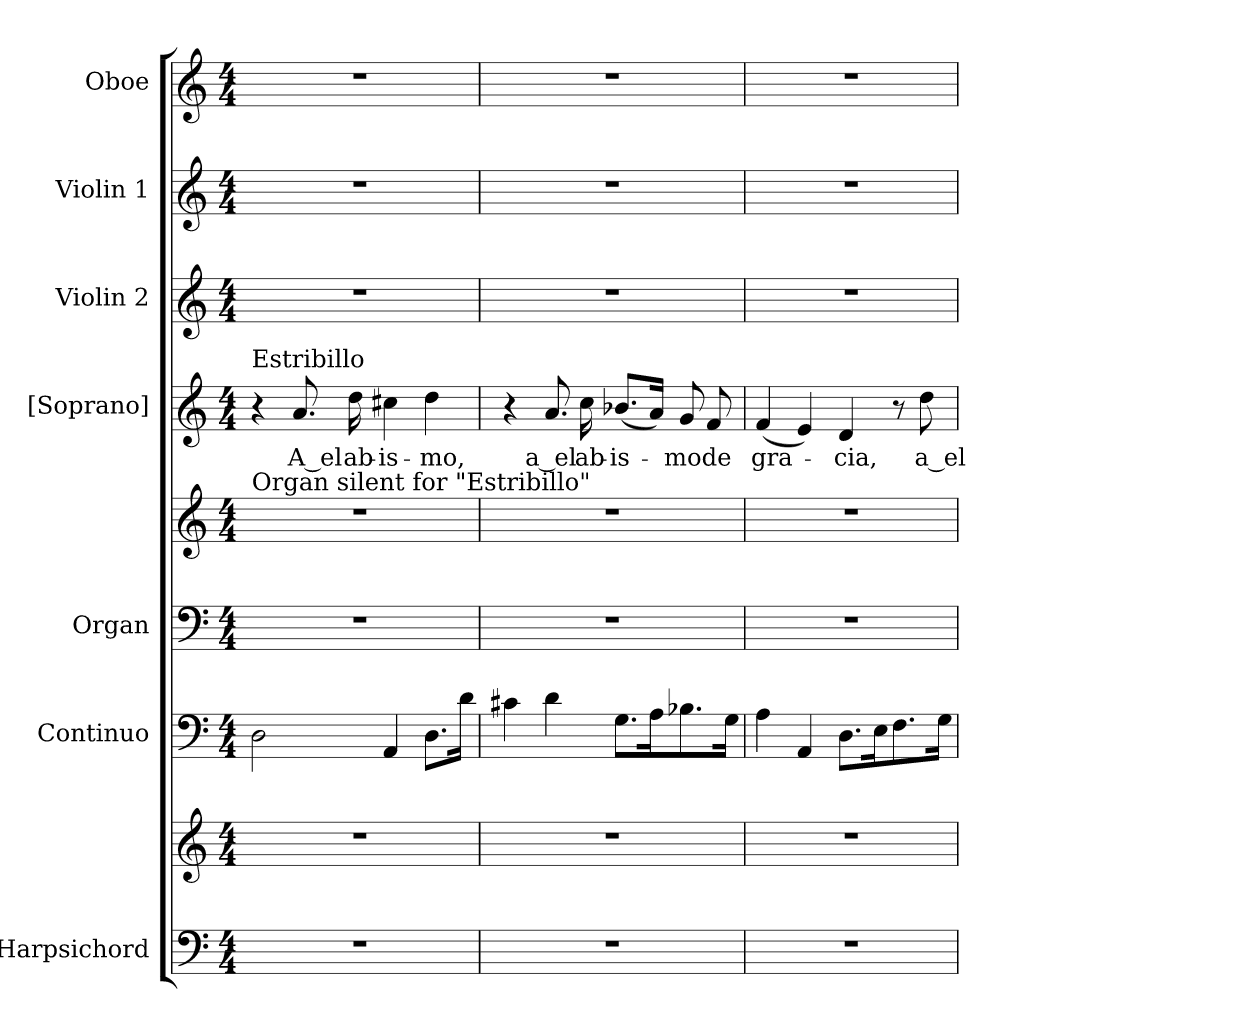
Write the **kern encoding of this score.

**kern	**kern	**kern	**kern	**kern	**kern	**text	**kern	**kern	**kern
*part7	*part7	*part6	*part5	*part5	*part4	*part4	*part3	*part2	*part1
*staff9	*staff8	*staff7	*staff6	*staff5	*staff4	*staff4	*staff3	*staff2	*staff1
*I"Harpsichord	*	*I"Continuo	*I"Organ	*	*I"[Soprano]	*	*I"Violin 2	*I"Violin 1	*I"Oboe
*	*	*I'Cont.	*I'Org.	*	*I'S.	*	*I'Vln. 2	*I'Vln. 1	*I'Ob.
!!LO:PB:g=z
*clefF4	*clefG2	*clefF4	*clefF4	*clefG2	*clefG2	*	*clefG2	*clefG2	*clefG2
*k[]	*k[]	*k[]	*k[]	*k[]	*k[]	*	*k[]	*k[]	*k[]
*C:	*C:	*C:	*C:	*C:	*C:	*	*C:	*C:	*C:
*M4/4	*M4/4	*M4/4	*M4/4	*M4/4	*M4/4	*	*M4/4	*M4/4	*M4/4
=1	=1	=1	=1	=1	=1	=1	=1	=1	=1
!	!	!	!	!	!LO:TX:a:t=Estribillo	!	!	!	!
!	!	!	!	!LO:TX:a:t=Organ silent for "Estribillo"	!	!	!	!	!
1r	1r	2Di\	1r	1r	4r	.	1r	1r	1r
!	!	!	!	!	!	!LO:LY:b:color=#000000	!	!	!
.	.	.	.	.	8.ai/	A_el	.	.	.
!	!	!	!	!	!	!LO:LY:b:color=#000000	!	!	!
.	.	.	.	.	16ddi\	ab-	.	.	.
!	!	!	!	!	!	!LO:LY:b:color=#000000	!	!	!
.	.	4AAi/	.	.	4cc#Xi\	-is-	.	.	.
!	!	!	!	!	!	!LO:LY:b:color=#000000	!	!	!
.	.	8.Di\L	.	.	4ddi\	-mo,	.	.	.
.	.	16di\Jk	.	.	.	.	.	.	.
=2	=2	=2	=2	=2	=2	=2	=2	=2	=2
1r	1r	4c#Xi\	1r	1r	4r	.	1r	1r	1r
!	!	!	!	!	!	!LO:LY:b:color=#000000	!	!	!
.	.	4di\	.	.	8.ai/	a_el	.	.	.
!	!	!	!	!	!	!LO:LY:b:color=#000000	!	!	!
.	.	.	.	.	16cci\	ab-	.	.	.
!	!	!	!	!	!	!LO:LY:b:color=#000000	!	!	!
.	.	8.Gi\L	.	.	(8.b-Xi/L	-is-	.	.	.
.	.	16Ai\k	.	.	16ai/Jk)	.	.	.	.
!	!	!	!	!	!	!LO:LY:b:color=#000000	!	!	!
.	.	8.B-Xi\	.	.	8gi/	-mo	.	.	.
!	!	!	!	!	!	!LO:LY:b:color=#000000	!	!	!
.	.	.	.	.	8fi/	de	.	.	.
.	.	16Gi\Jk	.	.	.	.	.	.	.
=3	=3	=3	=3	=3	=3	=3	=3	=3	=3
!	!	!	!	!	!	!LO:LY:b:color=#000000	!	!	!
1r	1r	4Ai\	1r	1r	(4fi/	gra-	1r	1r	1r
.	.	4AAi/	.	.	4ei/)	.	.	.	.
!	!	!	!	!	!	!LO:LY:b:color=#000000	!	!	!
.	.	8.Di\L	.	.	4di/	-cia,	.	.	.
.	.	16Ei\k	.	.	.	.	.	.	.
.	.	8.Fi\	.	.	8r	.	.	.	.
!	!	!	!	!	!	!LO:LY:b:color=#000000	!	!	!
.	.	.	.	.	8ddi\	a_el	.	.	.
.	.	16Gi\Jk	.	.	.	.	.	.	.
=	=	=	=	=	=	=	=	=	=
*-	*-	*-	*-	*-	*-	*-	*-	*-	*-
